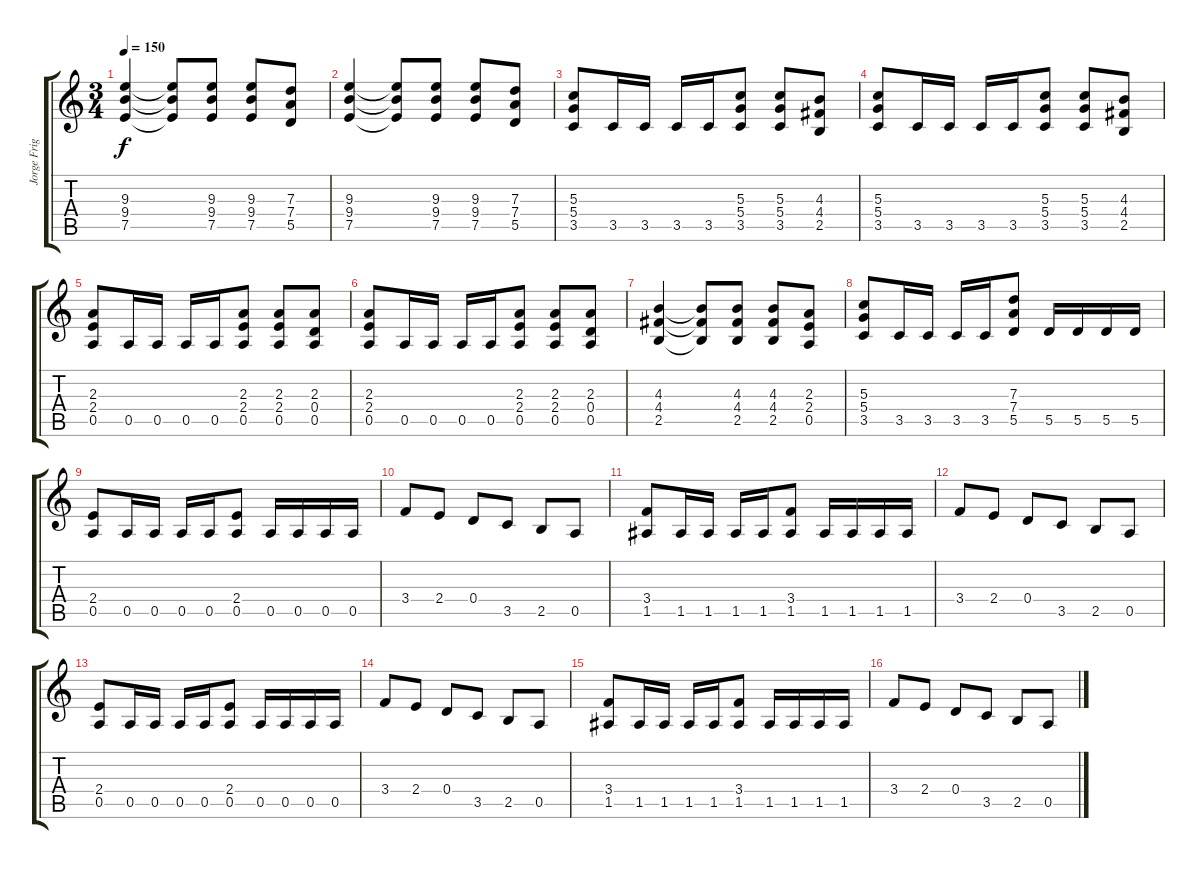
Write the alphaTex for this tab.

\track ("Jorge Frigerio Base L" "Jorge Frig") {instrument distortionguitar}
\staff {score tabs}
\tuning (E4 B3 G3 D3 A2 E2) {hide}
\ts (3 4)
\tempo 150
\clef g2
\ks c
(9.3 9.4 7.5).4{dy f} (9.3{t} 9.4{t} 7.5{t}).8 (9.3 9.4 7.5).8 (9.3 9.4 7.5).8 (7.3 7.4 5.5).8 |
(9.3 9.4 7.5).4 (9.3{t} 9.4{t} 7.5{t}).8 (9.3 9.4 7.5).8 (9.3 9.4 7.5).8 (7.3 7.4 5.5).8 |
(5.3 5.4 3.5).8 3.5.16 3.5.16 3.5.16 3.5.16 (5.3 5.4 3.5).8 (5.3 5.4 3.5).8 (4.3 4.4 2.5).8 |
(5.3 5.4 3.5).8 3.5.16 3.5.16 3.5.16 3.5.16 (5.3 5.4 3.5).8 (5.3 5.4 3.5).8 (4.3 4.4 2.5).8 |
(2.3 2.4 0.5).8 0.5.16 0.5.16 0.5.16 0.5.16 (2.3 2.4 0.5).8 (2.3 2.4 0.5).8 (2.3 0.4 0.5).8 |
(2.3 2.4 0.5).8 0.5.16 0.5.16 0.5.16 0.5.16 (2.3 2.4 0.5).8 (2.3 2.4 0.5).8 (2.3 0.4 0.5).8 |
(4.3 4.4 2.5).4 (4.3{t} 4.4{t} 2.5{t}).8 (4.3 4.4 2.5).8 (4.3 4.4 2.5).8 (2.3 2.4 0.5).8 |
(5.3 5.4 3.5).8 3.5.16 3.5.16 3.5.16 3.5.16 (7.3 7.4 5.5).8 5.5.16 5.5.16 5.5.16 5.5.16 |
(2.4 0.5).8 0.5.16 0.5.16 0.5.16 0.5.16 (2.4 0.5).8 0.5.16 0.5.16 0.5.16 0.5.16 |
3.4.8 2.4.8 0.4.8 3.5.8 2.5.8 0.5.8 |
(3.4 1.5).8 1.5.16 1.5.16 1.5.16 1.5.16 (3.4 1.5).8 1.5.16 1.5.16 1.5.16 1.5.16 |
3.4.8 2.4.8 0.4.8 3.5.8 2.5.8 0.5.8 |
(2.4 0.5).8 0.5.16 0.5.16 0.5.16 0.5.16 (2.4 0.5).8 0.5.16 0.5.16 0.5.16 0.5.16 |
3.4.8 2.4.8 0.4.8 3.5.8 2.5.8 0.5.8 |
(3.4 1.5).8 1.5.16 1.5.16 1.5.16 1.5.16 (3.4 1.5).8 1.5.16 1.5.16 1.5.16 1.5.16 |
3.4.8 2.4.8 0.4.8 3.5.8 2.5.8 0.5.8
